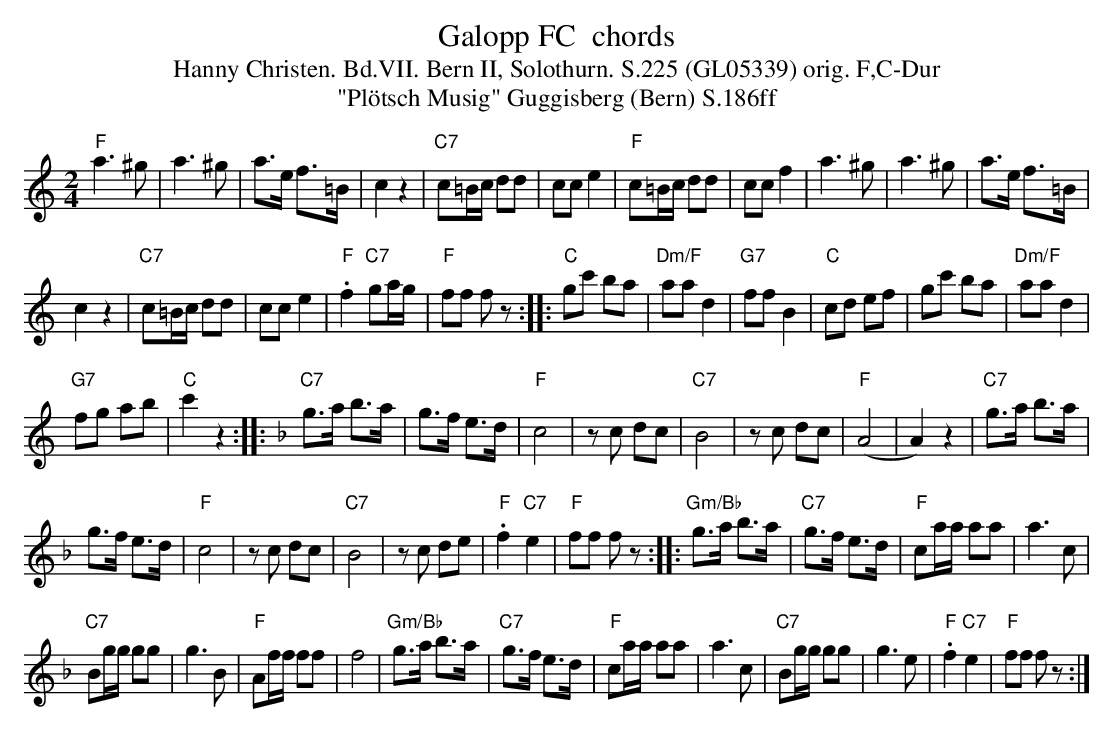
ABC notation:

X:1
T: Galopp FC  chords
T:Hanny Christen. Bd.VII. Bern II, Solothurn. S.225 (GL05339) orig. F,C-Dur
T: "Pl\"otsch Musig" Guggisberg (Bern) S.186ff
M:2/4
L:1/8
K:C %%MIDI gchordon
"F"a3^g | a3^g | a>e f>=B | c2z2 | "C7"c=B/c/ dd | cc e2 | "F"c=B/c/ dd | cc f2 | a3^g | a3^g | a>e f>=B |
c2z2 | "C7"c=B/c/ dd | cc e2 | "F".f2 "C7"ga/g/ | "F"ff fz :: [K:C] "C"gc' ba | "Dm/F"aa d2 | "G7"ff B2 | "C"cd ef | gc' ba | "Dm/F"aa d2 |
"G7"fg ab | "C"c'2z2 :: [K:F] "C7"g>a b>a | g>f e>d | "F"c4 | zc dc | "C7"B4 | zc dc | "F"(A4 | A2)z2 | "C7"g>a b>a |
g>f e>d | "F"c4 | zc dc | "C7"B4 | zc de | "F".f2"C7"e2 | "F"ff fz :: "Gm/Bb"g>a b>a | "C7"g>f e>d | "F"ca/a/ aa | a3c |
"C7"Bg/g/ gg | g3B | "F"Af/f/ ff | f4 | "Gm/Bb"g>a b>a | "C7"g>f e>d | "F"ca/a/ aa | a3c | "C7"Bg/g/ gg | g3e | "F".f2"C7"e2 | "F"ff fz :|
